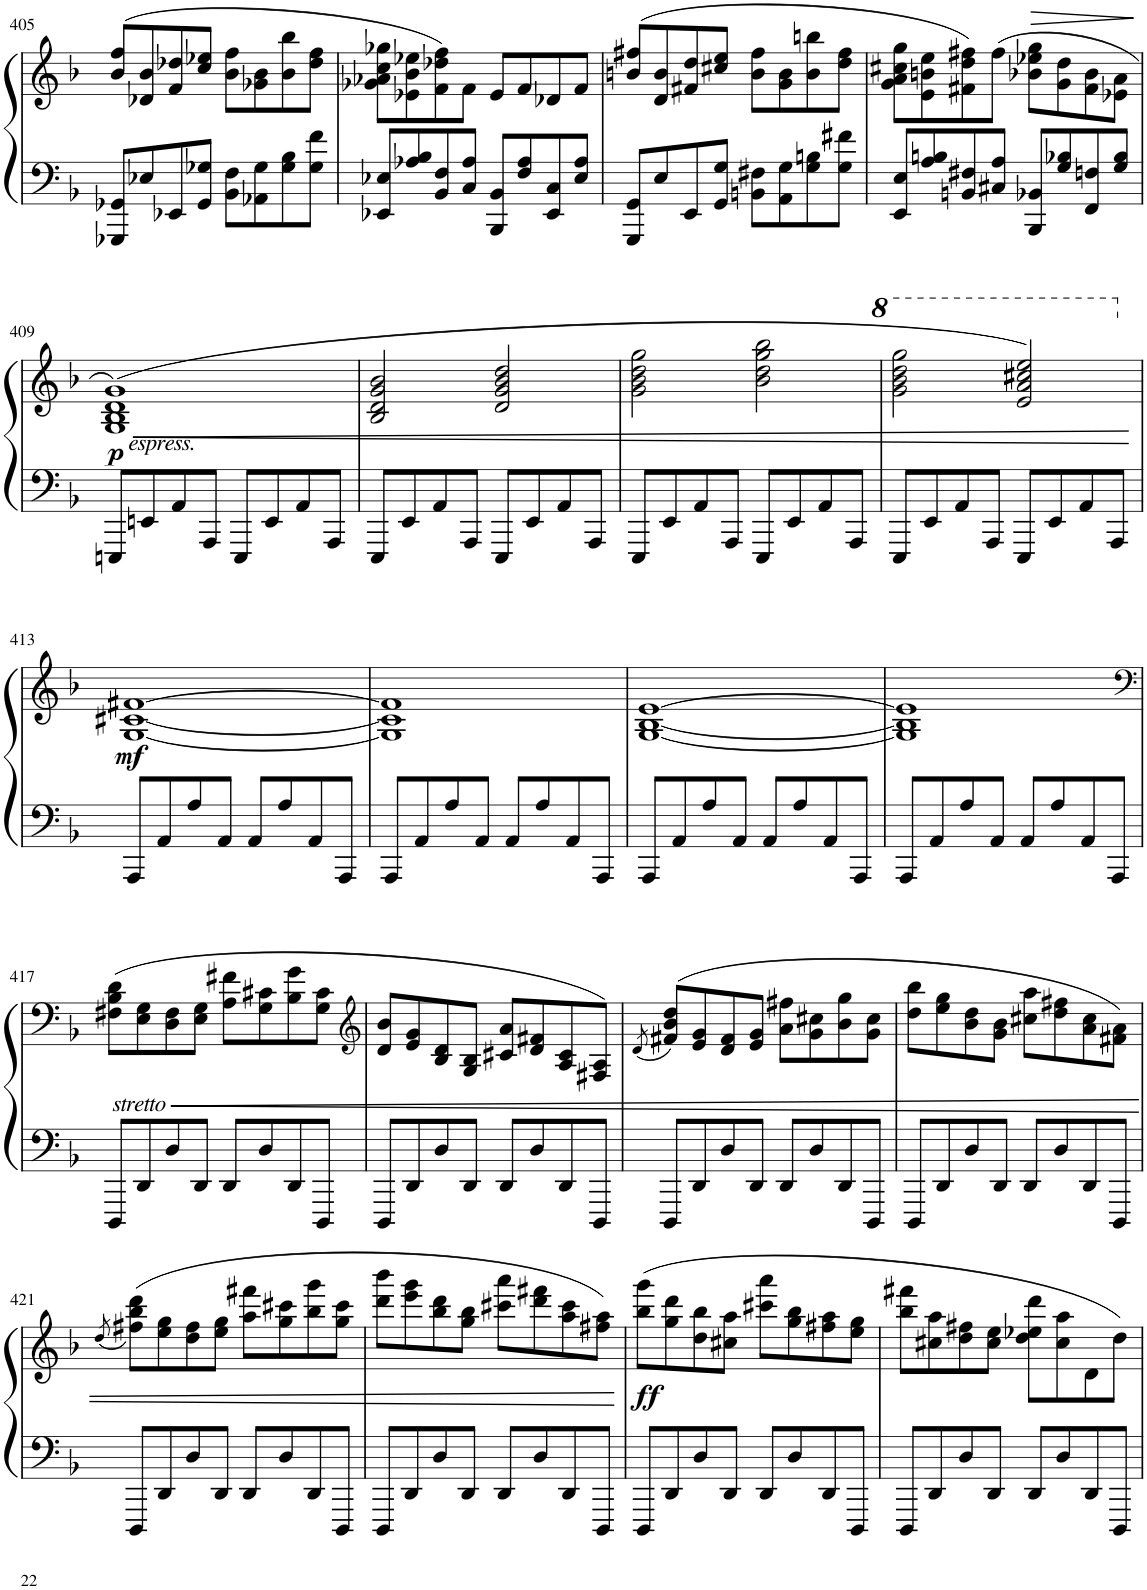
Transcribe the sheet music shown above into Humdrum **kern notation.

**kern	**kern	**dynam
*part1	*part1	*part1
*staff2	*staff1	*staff1/2
*I"Piano	*	*
*I'Pno.	*	*
!!LO:PB:g=z
*clefF4	*clefG2	*
*k[b-]	*k[b-]	*
*M2/2	*M2/2	*
*met(c|)	*met(c|)	*
=405	=405	=405
8GGG-X/ 8GG-X/L	(8b-/ 8ff/L	.
8E-X/	8d-X/ 8b-/	.
8EE-X/	8f/ 8dd-X/	.
8GG-/ 8G-X/J	8cc/ 8ee-X/J	.
8BB-\ 8F\L	8b-\ 8ff\L	.
8AA-X\ 8G-\	8g-X\ 8b-\	.
8G-\ 8B-\	8b-\ 8bb-\	.
8G-\ 8f\J	8dd-\ 8ff\J	.
=406	=406	=406
8EE-X/ 8E-X/L	8g-X\ 8a-X\ 8cc\ 8gg-X\L	.
8A-X/ 8B-/	8e-X\ 8b-\ 8ee-X\	.
8BB-/ 8F/	8f\ 8dd-X\ 8ff\)	.
8C/ 8A-/J	8f\J	.
8BBB-/ 8BB-/L	8e-/L	.
8F/ 8A-/	8f/	.
8EE-/ 8C/	8d-X/	.
8E-/ 8A-/J	8f/J	.
=407	=407	=407
8GGG/ 8GG/L	(8bn/ 8ff#X/L	.
8E/	8d/ 8b/	.
8EE/	8f#X/ 8dd/	.
8GG/ 8G/J	8cc#X/ 8ee/J	.
8BBn\ 8F#X\L	8b\ 8ff#\L	.
8AA\ 8G\	8g\ 8b\	.
8G\ 8Bn\	8b\ 8bbn\	.
8G\ 8f#X\J	8dd\ 8ff#\J	.
=408	=408	=408
8EE/ 8E/L	8g\ 8a\ 8cc#X\ 8gg\L	.
8A/ 8Bn/	8e\ 8bn\ 8ee\	.
8BBn/ 8F#X/	8f#X\ 8dd\ 8ff#X\)	.
8C#X/ 8A/J	(8ff#\J	.
!	!	!LO:HP:b
8BBB-/ 8BB-X/L	8b-X\ 8ee-X\ 8gg\L	>
8G/ 8B-X/	8g\ 8dd\	.
8FF/ 8Fn/	8f#\ 8b-\	.
8G/ 8B-/J	8e-X\ 8a\J	.
.	.	]
!!LO:LB:g=z
=409	=409	=409
!	!LO:TX:b:i:t=espress.	!
!	!	!LO:DY:b
8EEEn/L	(1G 1B- 1d 1g)	p
8EEn/	.	.
8AA/	.	.
8AAA/J	.	.
8EEE/L	.	.
8EE/	.	.
8AA/	.	.
8AAA/J	.	.
=410	=410	=410
8EEE/L	2B-/ 2d/ 2g/ 2b-/	.
8EE/	.	.
8AA/	.	.
8AAA/J	.	.
8EEE/L	2d/ 2g/ 2b-/ 2dd/	.
8EE/	.	.
8AA/	.	.
8AAA/J	.	.
=411	=411	=411
8EEE/L	2g\ 2b-\ 2dd\ 2gg\	.
8EE/	.	.
8AA/	.	.
8AAA/J	.	.
8EEE/L	2b-\ 2dd\ 2gg\ 2bb-\	.
8EE/	.	.
8AA/	.	.
8AAA/J	.	.
=412	=412	=412
*	*8va	*
8EEE/L	2gg\ 2bb-\ 2ddd\ 2ggg\	.
8EE/	.	.
8AA/	.	.
8AAA/J	.	.
8EEE/L	2ee/ 2aa/ 2ccc#X/ 2eee/)	.
8EE/	.	.
8AA/	.	.
8AAA/J	.	.
!!LO:LB:g=z
=413	=413	=413
*	*X8va	*
!	!	!LO:DY:b
8AAA/L	[1G [1c#X [1f#X	mf
8AA/	.	.
8A/	.	.
8AA/J	.	.
8AA/L	.	.
8A/	.	.
8AA/	.	.
8AAA/J	.	.
=414	=414	=414
8AAA/L	1G] 1c#] 1f#]	.
8AA/	.	.
8A/	.	.
8AA/J	.	.
8AA/L	.	.
8A/	.	.
8AA/	.	.
8AAA/J	.	.
=415	=415	=415
8AAA/L	[1G [1B- [1e	.
8AA/	.	.
8A/	.	.
8AA/J	.	.
8AA/L	.	.
8A/	.	.
8AA/	.	.
8AAA/J	.	.
=416	=416	=416
8AAA/L	1G] 1B-] 1e]	.
8AA/	.	.
8A/	.	.
8AA/J	.	.
8AA/L	.	.
8A/	.	.
8AA/	.	.
8AAA/J	.	.
!!LO:LB:g=z
=417	=417	=417
*	*clefF4	*
!	!LO:TX:b:i:t=stretto	!
!	!	!LO:HP:b
8DDD/L	(8F#X\ 8B-\ 8d\L	<
8DD/	8E\ 8G\	.
8D/	8D\ 8F#\	.
8DD/J	8E\ 8G\J	.
8DD/L	8A\ 8f#X\L	.
8D/	8G\ 8c#X\	.
8DD/	8B-\ 8g\	.
8DDD/J	8G\ 8c#\J	.
=418	=418	=418
*	*clefG2	*
8DDD/L	8d/ 8b-/L	.
8DD/	8e/ 8g/	.
8D/	8B-/ 8d/	.
8DD/J	8G/ 8B-/J	.
8DD/L	8c#X/ 8a/L	.
8D/	8d/ 8f#X/	.
8DD/	8A/ 8c#/	.
8DDD/J	8F#X/ 8A/J)	.
=419	=419	=419
.	(8qd/	.
8DDD/L	(8f#X/ 8b-/ 8dd/L)	.
8DD/	8e/ 8g/	.
8D/	8d/ 8f#/	.
8DD/J	8e/ 8g/J	.
8DD/L	8a\ 8ff#X\L	.
8D/	8g\ 8cc#X\	.
8DD/	8b-\ 8gg\	.
8DDD/J	8g\ 8cc#\J	.
=420	=420	=420
8DDD/L	8dd\ 8bb-\L	.
8DD/	8ee\ 8gg\	.
8D/	8b-\ 8dd\	.
8DD/J	8g\ 8b-\J	.
8DD/L	8cc#X\ 8aa\L	.
8D/	8dd\ 8ff#X\	.
8DD/	8a\ 8cc#\	.
8DDD/J	8f#X\ 8a\J)	.
!!LO:LB:g=z
=421	=421	=421
.	(8qdd/	.
8DDD/L	(8ff#X\ 8bb-\ 8ddd\L)	.
8DD/	8ee\ 8gg\	.
8D/	8dd\ 8ff#\	.
8DD/J	8ee\ 8gg\J	.
8DD/L	8aa\ 8fff#X\L	.
8D/	8gg\ 8ccc#X\	.
8DD/	8bb-\ 8ggg\	.
8DDD/J	8gg\ 8ccc#\J	.
=422	=422	=422
8DDD/L	8ddd\ 8bbb-\L	.
8DD/	8eee\ 8ggg\	.
8D/	8bb-\ 8ddd\	.
8DD/J	8gg\ 8bb-\J	.
8DD/L	8ccc#X\ 8aaa\L	.
8D/	8ddd\ 8fff#X\	.
8DD/	8aa\ 8ccc#\	.
8DDD/J	8ff#X\ 8aa\J)	.
.	.	[
=423	=423	=423
!	!	!LO:DY:b
8DDD/L	(8bb-\ 8ggg\L	ff
8DD/	8gg\ 8ddd\	.
8D/	8dd\ 8bb-\	.
8DD/J	8cc#X\ 8aa\J	.
8DD/L	8ccc#X\ 8aaa\L	.
8D/	8gg\ 8bb-\	.
8DD/	8ff#X\ 8aa\	.
8DDD/J	8ee\ 8gg\J	.
=424	=424	=424
8DDD/L	8bb-\ 8fff#X\L	.
8DD/	8cc#X\ 8aa\	.
8D/	8dd\ 8ff#X\	.
8DD/J	8cc#\ 8ee\J	.
8DD/L	8dd\ 8ee-X\ 8ddd\L	.
8D/	8cc#\ 8aa\	.
8DD/	8d\	.
8DDD/J	8dd\J)	.
=	=	=
*-	*-	*-
